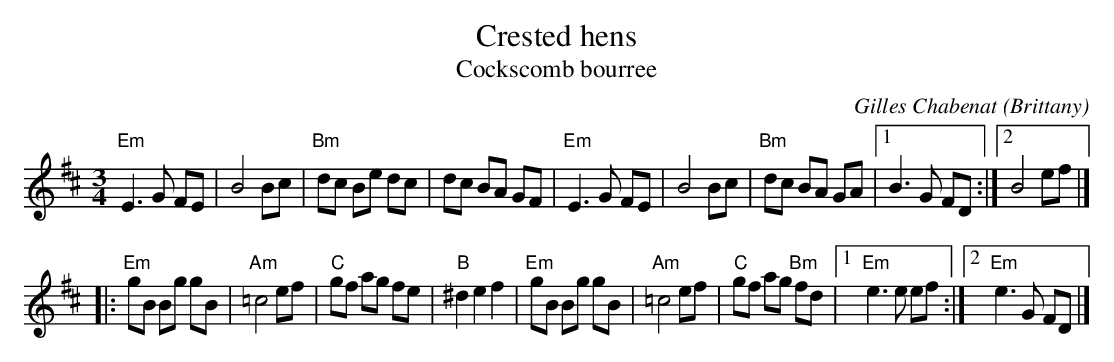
X:1
T:Crested hens
T:Cockscomb bourree
C:Gilles Chabenat
O:Brittany
M:3/4
L:1/8
K:D
"Em"E3 G FE|B4 Bc|"Bm"dc Be dc|dc BA GF|"Em"E3 G FE|B4 Bc|\
"Bm"dc BA GA|[1 B3 G FD:|[2 B4 ef|]
|:"Em"gB Bg gB|"Am"=c4ef|"C"gf ag fe|\
"B"^d2e2f2|"Em"gB Bg gB|"Am"=c4ef|"C"gf ag "Bm"fd|\
[1 "Em"e3e ef:|[2 "Em"e3G FD|]
